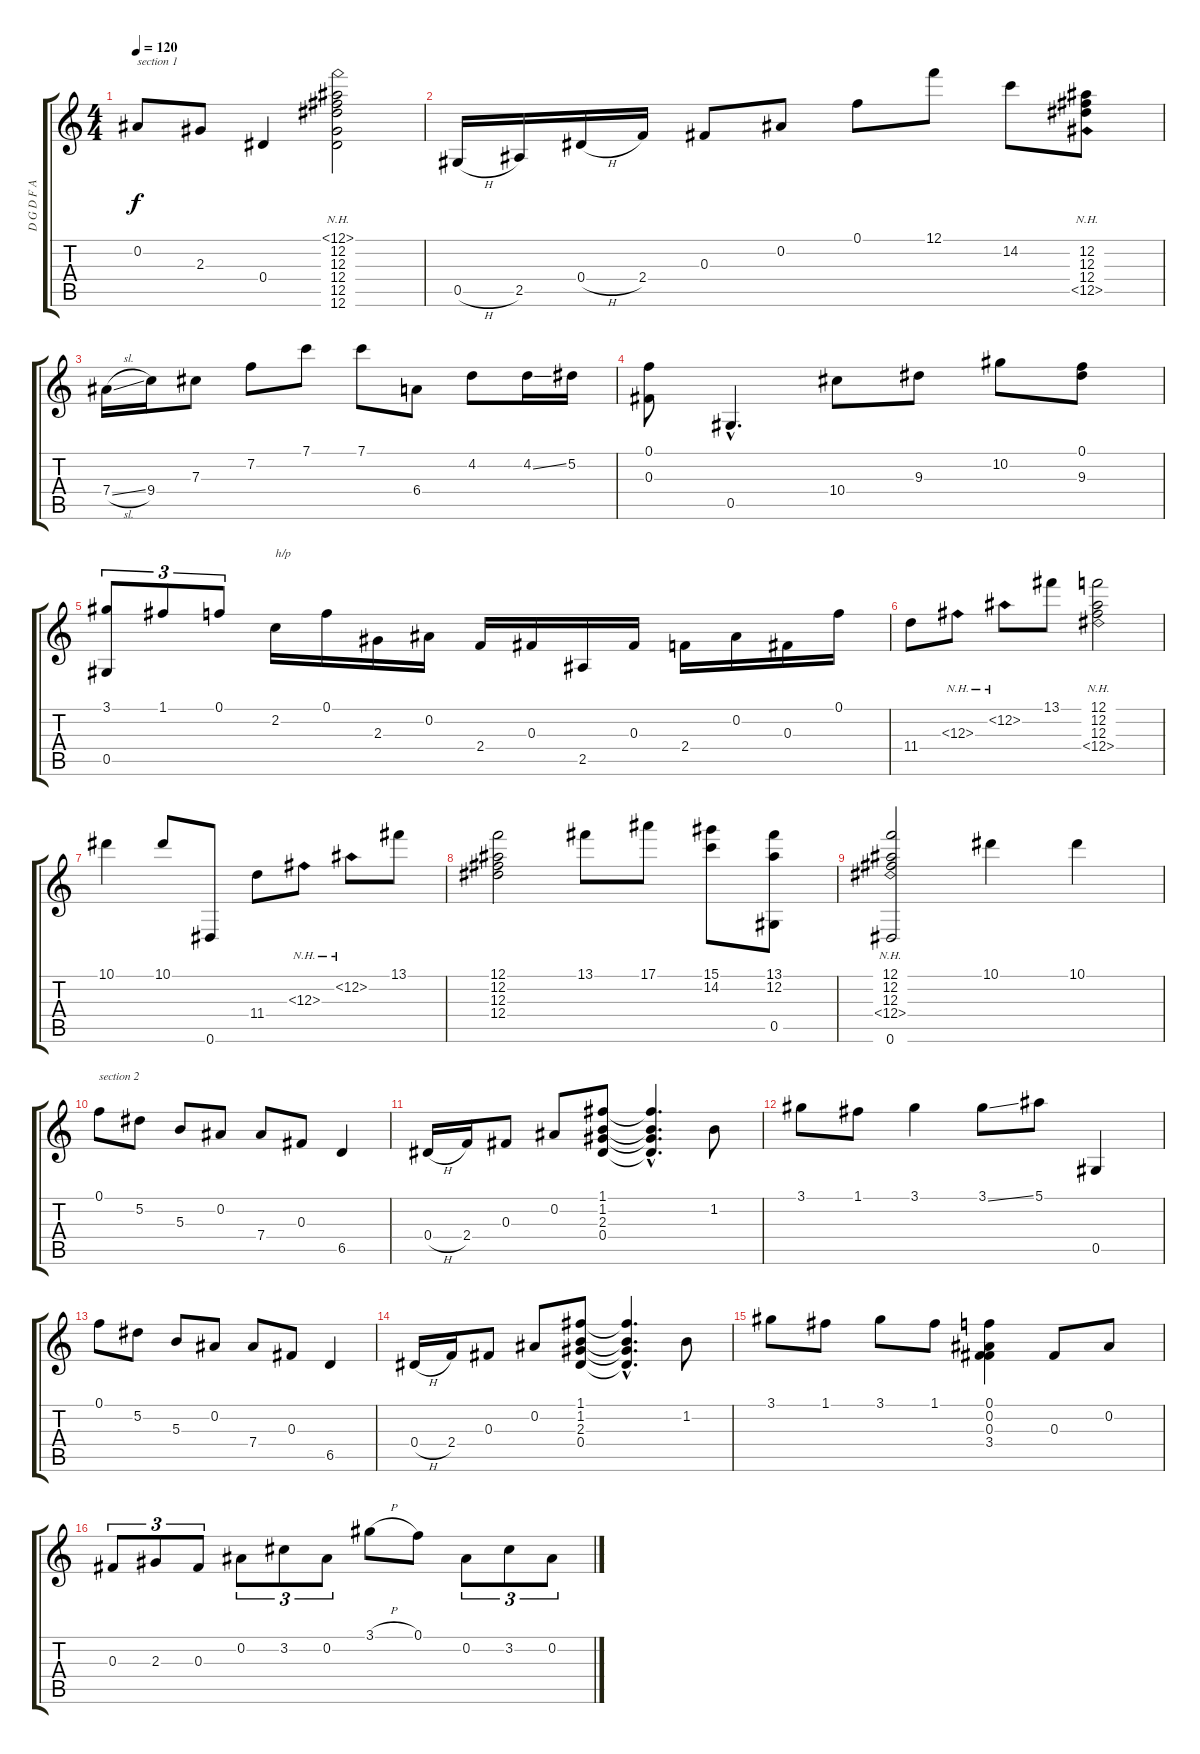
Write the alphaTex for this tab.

\track ("D G D F A E or E A E G B F#" "D G D F A ") {instrument acousticguitarnylon}
\staff {score tabs}
\tuning (F4 Bb3 Gb3 Eb3 Ab2 Eb2) {hide}
\ts (4 4)
\tempo 120
\clef g2
\ks c
0.2.8{txt "section 1" dy f instrument acousticguitarnylon} 2.3.8 0.4.4 (12.1{nh} 12.2 12.3 12.4 12.5 12.6).2 |
0.5{h}.16 2.5.16 0.4{h}.16 2.4.16 0.3.8 0.2.8 0.1.8 12.1.8 14.2.8 (12.2 12.3 12.4 12.5{nh}).8 |
7.4{sl}.16 9.4.16 7.3.8 7.2.8 7.1.8 7.1.8 6.4.8 4.2.8 4.2{ss}.16 5.2.16 |
(0.1 0.3).8 0.5{hac}.4{d} 10.4.8 9.3.8 10.2.8 (0.1 9.3).8 |
(3.1 0.5).8{tu (3 2)} 1.1.8{tu (3 2)} 0.1.8{tu (3 2)} 2.2.16{txt "h/p"} 0.1.16 2.3.16 0.2.16 2.4.16 0.3.16 2.5.16 0.3.16 2.4.16 0.2.16 0.3.16 0.1.16 |
11.4.8 12.3{nh}.8 12.2{nh}.8 13.1.8 (12.1 12.2 12.3 12.4{nh}).2 |
10.1.4 10.1.8 0.6.8 11.4.8 12.3{nh}.8 12.2{nh}.8 13.1.8 |
(12.1 12.2 12.3 12.4).2 13.1.8 17.1.8 (15.1 14.2).8 (13.1 12.2 0.5).8 |
(12.1 12.2 12.3 12.4{nh} 0.6).2 10.1.4 10.1.4 |
0.1.8{txt "section 2"} 5.2.8 5.3.8 0.2.8 7.4.8 0.3.8 6.5.4 |
0.4{h}.16 2.4.16 0.3.8 0.2.8 (1.1 1.2 2.3 0.4).8 (1.1{hac t} 1.2{hac t} 2.3{hac t} 0.4{hac t}).4{d} 1.2.8 |
3.1.8 1.1.8 3.1.4 3.1{ss}.8 5.1.8 0.5.4 |
0.1.8 5.2.8 5.3.8 0.2.8 7.4.8 0.3.8 6.5.4 |
0.4{h}.16 2.4.16 0.3.8 0.2.8 (1.1 1.2 2.3 0.4).8 (1.1{hac t} 1.2{hac t} 2.3{hac t} 0.4{hac t}).4{d} 1.2.8 |
3.1.8 1.1.8 3.1.8 1.1.8 (0.1 0.2 0.3 3.4).4 0.3.8 0.2.8 |
0.3.8{tu (3 2)} 2.3.8{tu (3 2)} 0.3.8{tu (3 2)} 0.2.8{tu (3 2)} 3.2.8{tu (3 2)} 0.2.8{tu (3 2)} 3.1{h}.8 0.1.8 0.2.8{tu (3 2)} 3.2.8{tu (3 2)} 0.2.8{tu (3 2)}
